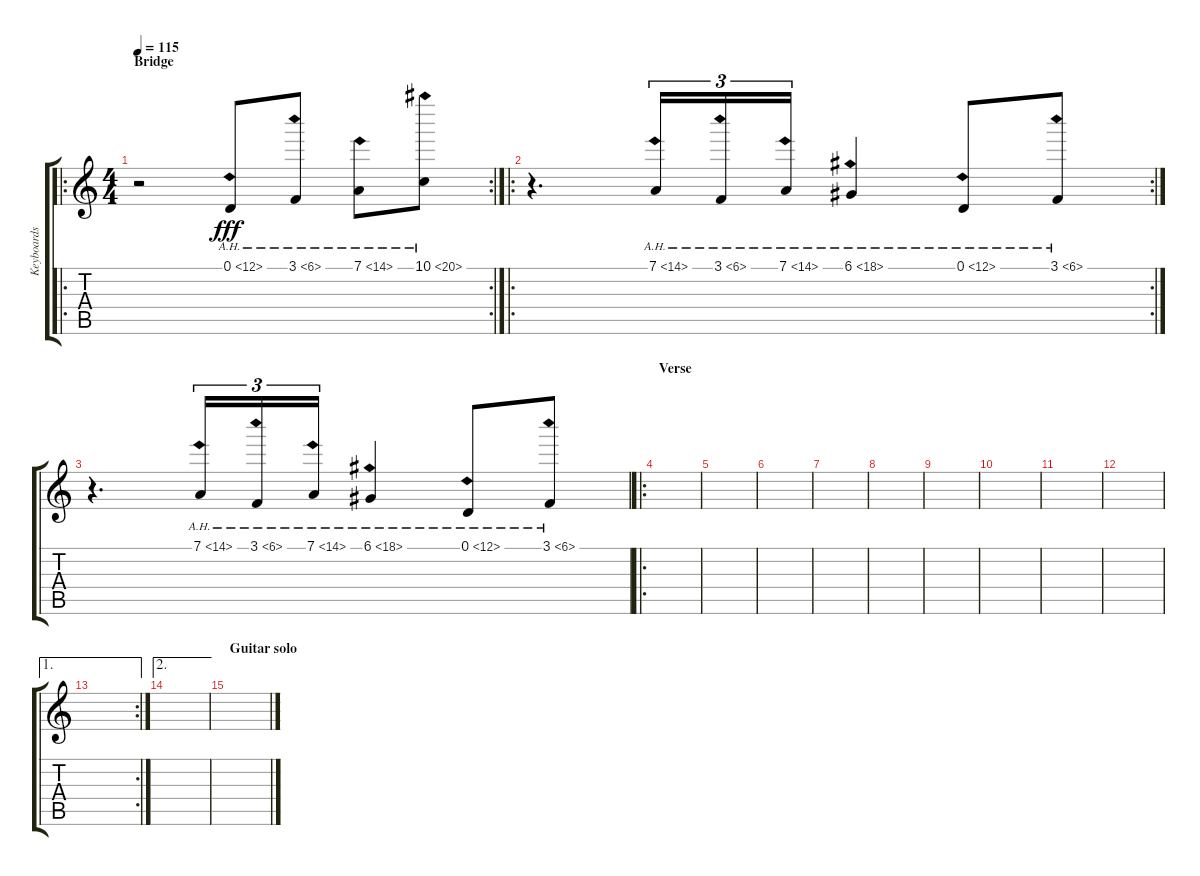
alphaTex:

\track ("Keyboards 1" "Keyboards ") {instrument brightacousticpiano}
\staff {score tabs}
\tuning (D4 A3 F3 C3 G2 D2) {hide}
\ro
\rc 2
\ts (4 4)
\section ("" "Bridge")
\tempo 115
\clef g2
\ks c
r.2{dy f} 0.1{ah 12}.8{dy fff} 3.1{ah 3}.8 7.1{ah 7}.8 10.1{ah 10}.8 |
\ro
\rc 2
r.4{d} 7.1{ah 7}.16{tu (3 2)} 3.1{ah 3}.16{tu (3 2)} 7.1{ah 7}.16{tu (3 2)} 6.1{ah 12}.4 0.1{ah 12}.8 3.1{ah 3}.8 |
r.4{d} 7.1{ah 7}.16{tu (3 2)} 3.1{ah 3}.16{tu (3 2)} 7.1{ah 7}.16{tu (3 2)} 6.1{ah 12}.4 0.1{ah 12}.8 3.1{ah 3}.8 |
\ro
\section ("" "Verse")
|
|
|
|
|
|
|
|
|
\ae 1
\rc 2
|
\ae 2
|
\section ("" "Guitar solo")
